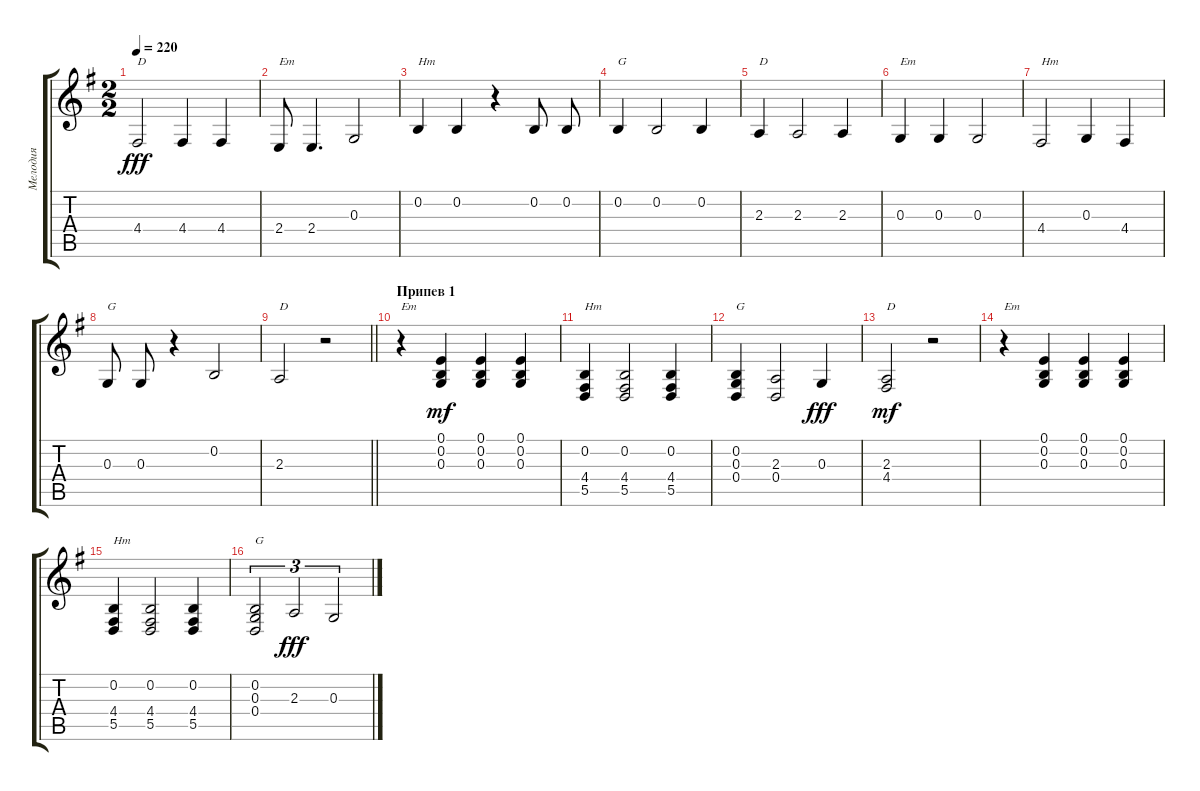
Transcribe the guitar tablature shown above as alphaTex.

\track ("Мелодия" "Мелодия") {instrument accordion}
\staff {score tabs}
\tuning (E4 B3 G3 D3 A2 E2) {hide}
\ts (2 2)
\tempo 220
\clef g2
\ks eminor
4.4.2{txt "D" dy fff} 4.4.4 4.4.4 |
2.4.8{txt "Em"} 2.4.4{d} 0.3.2 |
0.2.4{txt "Hm"} 0.2.4 r.4 0.2.8{beam split} 0.2.8 |
0.2.4{txt "G"} 0.2.2 0.2.4 |
2.3.4{txt "D"} 2.3.2 2.3.4 |
0.3.4{txt "Em"} 0.3.4 0.3.2 |
4.4.2{txt "Hm"} 0.3.4 4.4.4 |
0.3.8{txt "G" beam split} 0.3.8 r.4 0.2.2 |
\barLineRight lightlight
2.3.2{txt "D"} r.2 |
\section ("" "Припев 1")
r.4{txt "Em"} (0.1 0.2 0.3).4{dy mf} (0.1 0.2 0.3).4 (0.1 0.2 0.3).4 |
(0.2 4.4 5.5).4{txt "Hm"} (0.2 4.4 5.5).2 (0.2 4.4 5.5).4 |
(0.2 0.3 0.4).4{txt "G"} (2.3 0.4).2 0.3.4{dy fff} |
(2.3 4.4).2{txt "D" dy mf} r.2 |
r.4{txt "Em"} (0.1 0.2 0.3).4 (0.1 0.2 0.3).4 (0.1 0.2 0.3).4 |
(0.2 4.4 5.5).4{txt "Hm"} (0.2 4.4 5.5).2 (0.2 4.4 5.5).4 |
(0.2 0.3 0.4).2{tu (3 2) txt "G"} 2.3.2{tu (3 2) dy fff} 0.3.2{tu (3 2)}
